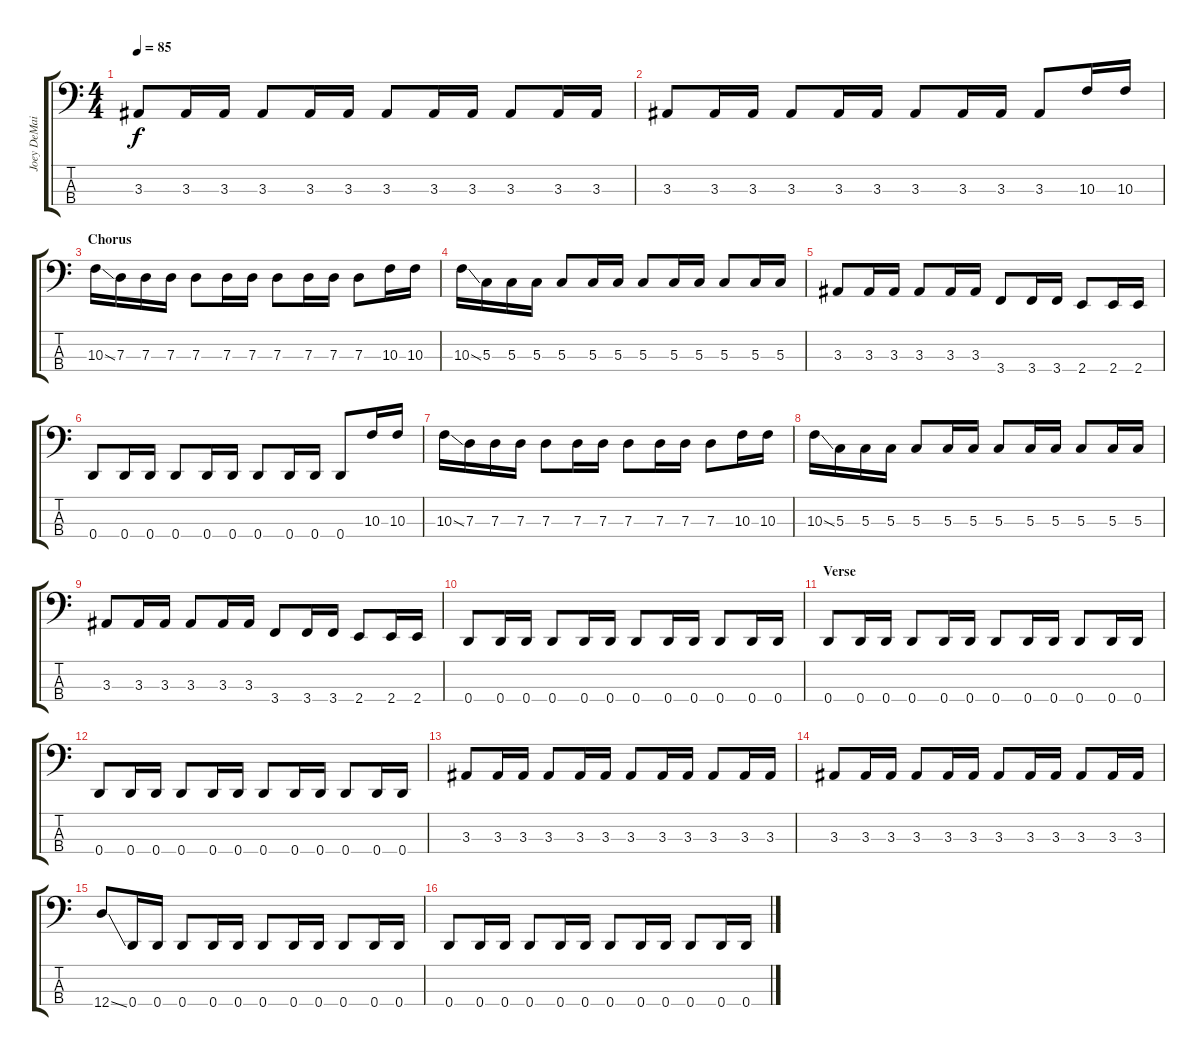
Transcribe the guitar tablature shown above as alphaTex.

\track ("Joey DeMaio" "Joey DeMai") {instrument electricbassfinger}
\staff {score tabs}
\tuning (F2 C2 G1 D1) {hide}
\ts (4 4)
\tempo 85
\clef f4
\ks c
3.3.8{dy f} 3.3.16 3.3.16 3.3.8 3.3.16 3.3.16 3.3.8 3.3.16 3.3.16 3.3.8 3.3.16 3.3.16 |
3.3.8 3.3.16 3.3.16 3.3.8 3.3.16 3.3.16 3.3.8 3.3.16 3.3.16 3.3.8 10.3.16 10.3.16 |
\section ("" "Chorus")
10.3{ss}.16 7.3.16 7.3.16 7.3.16 7.3.8 7.3.16 7.3.16 7.3.8 7.3.16 7.3.16 7.3.8 10.3.16 10.3.16 |
10.3{ss}.16 5.3.16 5.3.16 5.3.16 5.3.8 5.3.16 5.3.16 5.3.8 5.3.16 5.3.16 5.3.8 5.3.16 5.3.16 |
3.3.8 3.3.16 3.3.16 3.3.8 3.3.16 3.3.16 3.4.8 3.4.16 3.4.16 2.4.8 2.4.16 2.4.16 |
0.4.8 0.4.16 0.4.16 0.4.8 0.4.16 0.4.16 0.4.8 0.4.16 0.4.16 0.4.8 10.3.16 10.3.16 |
10.3{ss}.16 7.3.16 7.3.16 7.3.16 7.3.8 7.3.16 7.3.16 7.3.8 7.3.16 7.3.16 7.3.8 10.3.16 10.3.16 |
10.3{ss}.16 5.3.16 5.3.16 5.3.16 5.3.8 5.3.16 5.3.16 5.3.8 5.3.16 5.3.16 5.3.8 5.3.16 5.3.16 |
3.3.8 3.3.16 3.3.16 3.3.8 3.3.16 3.3.16 3.4.8 3.4.16 3.4.16 2.4.8 2.4.16 2.4.16 |
0.4.8 0.4.16 0.4.16 0.4.8 0.4.16 0.4.16 0.4.8 0.4.16 0.4.16 0.4.8 0.4.16 0.4.16 |
\section ("" "Verse")
0.4.8 0.4.16 0.4.16 0.4.8 0.4.16 0.4.16 0.4.8 0.4.16 0.4.16 0.4.8 0.4.16 0.4.16 |
0.4.8 0.4.16 0.4.16 0.4.8 0.4.16 0.4.16 0.4.8 0.4.16 0.4.16 0.4.8 0.4.16 0.4.16 |
3.3.8 3.3.16 3.3.16 3.3.8 3.3.16 3.3.16 3.3.8 3.3.16 3.3.16 3.3.8 3.3.16 3.3.16 |
3.3.8 3.3.16 3.3.16 3.3.8 3.3.16 3.3.16 3.3.8 3.3.16 3.3.16 3.3.8 3.3.16 3.3.16 |
12.4{ss}.8 0.4.16 0.4.16 0.4.8 0.4.16 0.4.16 0.4.8 0.4.16 0.4.16 0.4.8 0.4.16 0.4.16 |
0.4.8 0.4.16 0.4.16 0.4.8 0.4.16 0.4.16 0.4.8 0.4.16 0.4.16 0.4.8 0.4.16 0.4.16
